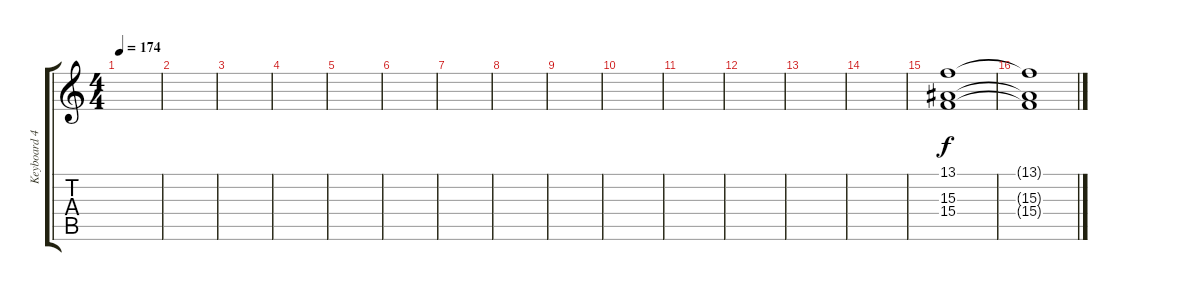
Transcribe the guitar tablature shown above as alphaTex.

\track ("Keyboard 4." "Keyboard 4") {instrument synthstrings1}
\staff {score tabs}
\tuning (E4 B3 G3 D3 A2 E2) {hide}
\ts (4 4)
\tempo 174
\clef g2
\ks c
|
|
|
|
|
|
|
|
|
|
|
|
|
|
(13.1 15.3 15.4).1 |
(13.1{t} 15.3{t} 15.4{t}).1
